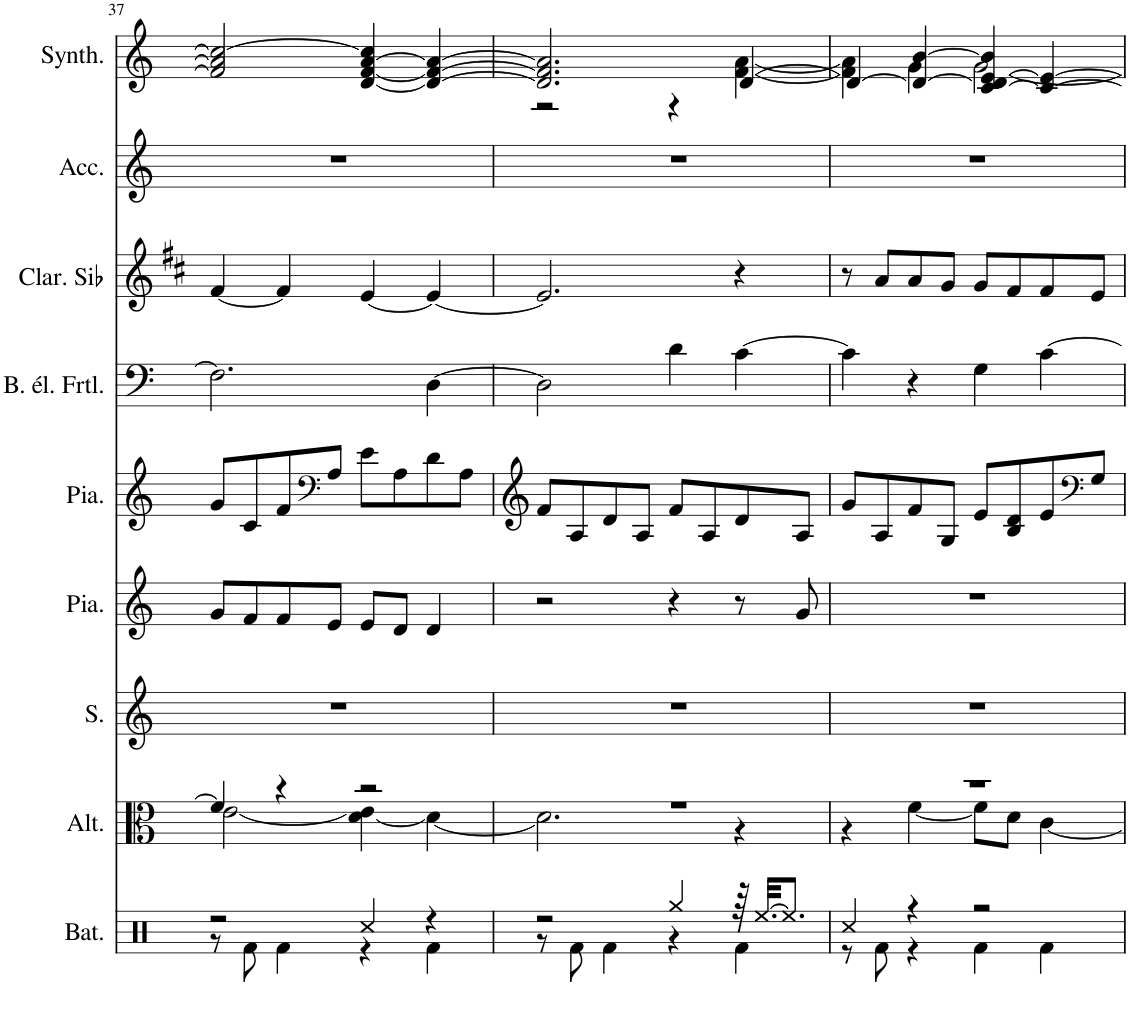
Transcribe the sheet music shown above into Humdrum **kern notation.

**kern	**kern	**kern	**kern	**kern	**kern	**kern	**kern	**kern
*part9	*part8	*part7	*part6	*part5	*part4	*part3	*part2	*part1
*staff9	*staff8	*staff7	*staff6	*staff5	*staff4	*staff3	*staff2	*staff1
*I"Batterie, Drums	*I"Altos, String Ensemble 1	*I"Soprano, Choir Aahs	*I"Piano, Acoustic Grand Piano	*I"Piano, Acoustic Grand Piano	*I"Basse électrique fretless, Fretless Bass	*I"Clarinette en Sib	*I"Accordéon , Accordion	*I"Synthétiseur Pad, Pad 2 (warm)
*I'Bat.	*I'Alt.	*I'S.	*I'Pia.	*I'Pia.	*I'B. él. Frtl.	*I'Clar. Sib	*I'Acc.	*I'Synth.
!!LO:PB:g=z
*clefX	*clefC3	*clefG2	*clefG2	*clefG2	*clefF4	*clefG2	*clefG2	*clefG2
*	*	*	*	*	*Trd7c12	*Trd1c2	*	*
*k[]	*k[]	*k[]	*k[]	*k[]	*k[]	*k[f#c#]	*k[]	*k[]
*M4/4	*M4/4	*M4/4	*M4/4	*M4/4	*M4/4	*M4/4	*M4/4	*M4/4
=37	=37	=37	=37	=37	=37	=37	=37	=37
*^	*^	*	*	*	*	*	*	*
2r	8r	4f/]	[2e\	1r	8g/L	8g/L	2.F\]	[4f#/	1r	2f/] 2a/] 2cc/_
.	8Rf\	.	.	.	8f/	8c/	.	.	.	.
.	4Rf\	4r	.	.	8f/	8f/	.	4f#/]	.	.
*	*	*	*	*	*	*clefF4	*	*	*	*
.	.	.	.	.	8e/J	8A/J	.	.	.	.
4Rcc/	4r	2r	[4d\ 4e\]	.	8e/L	8e\L	.	[4e/	.	[4d/ [4f/ [4a/ 4cc/]
.	.	.	.	.	8d/J	8A\	.	.	.	.
4r	4Rf\	.	4d\_	.	4d/	8d\	[4D\	4e/_	.	4d/_ 4f/_ 4a/_
.	.	.	.	.	.	8A\J	.	.	.	.
=38	=38	=38	=38	=38	=38	=38	=38	=38	=38	=38
*	*	*	*	*	*	*	*	*	*	*^
2r	8r	1r	2.d\]	1r	2r	8f/L	2D\]	2.e/]	1r	2.d/] 2.f/] 2.a/]	2r
.	8Rf\	.	.	.	.	8A/	.	.	.	.	.
.	4Rf\	.	.	.	.	8d/	.	.	.	.	.
.	.	.	.	.	.	8A/J	.	.	.	.	.
4Rgg/	4r	.	.	.	4r	8f/L	4d\	.	.	.	4r
.	.	.	.	.	.	8A/	.	.	.	.	.
64r	4Rf\	.	4r	.	8r	8d/	[4c\	4r	.	[4d/	[4f\ [4a\
[32.Ree/KKL	.	.	.	.	.	.	.	.	.	.	.
8.Ree/J]	.	.	.	.	.	.	.	.	.	.	.
.	.	.	.	.	8g/	8A/J	.	.	.	.	.
=39	=39	=39	=39	=39	=39	=39	=39	=39	=39	=39	=39
4Rcc/	8r	1r	4r	1r	1r	8g/L	4c\]	8r	1r	4d/_	4f\] 4a\]
.	8Rf\	.	.	.	.	8A/	.	8a/L	.	.	.
4r	4r	.	[4f\	.	.	8f/	4r	8a/	.	4d/_ [4b/	4g\
.	.	.	.	.	.	8G/J	.	8g/J	.	.	.
2r	4Rf\	.	8f\L]	.	.	8e/L	4G\	8g/L	.	[4c/ 4d/] [4e/ 4b/]	[2g\
.	.	.	8d\J	.	.	8B/ 8d/	.	8f#/	.	.	.
.	4Rf\	.	[4c\	.	.	8e/	[4c\	8f#/	.	4c/_ 4e/_	.
*	*	*	*	*	*	*clefF4	*	*	*	*	*
.	.	.	.	.	.	8G/J	.	8e/J	.	.	.
*v	*v	*	*	*	*	*	*	*	*	*v	*v
*	*v	*v	*	*	*	*	*	*	*
=	=	=	=	=	=	=	=	=
*-	*-	*-	*-	*-	*-	*-	*-	*-
